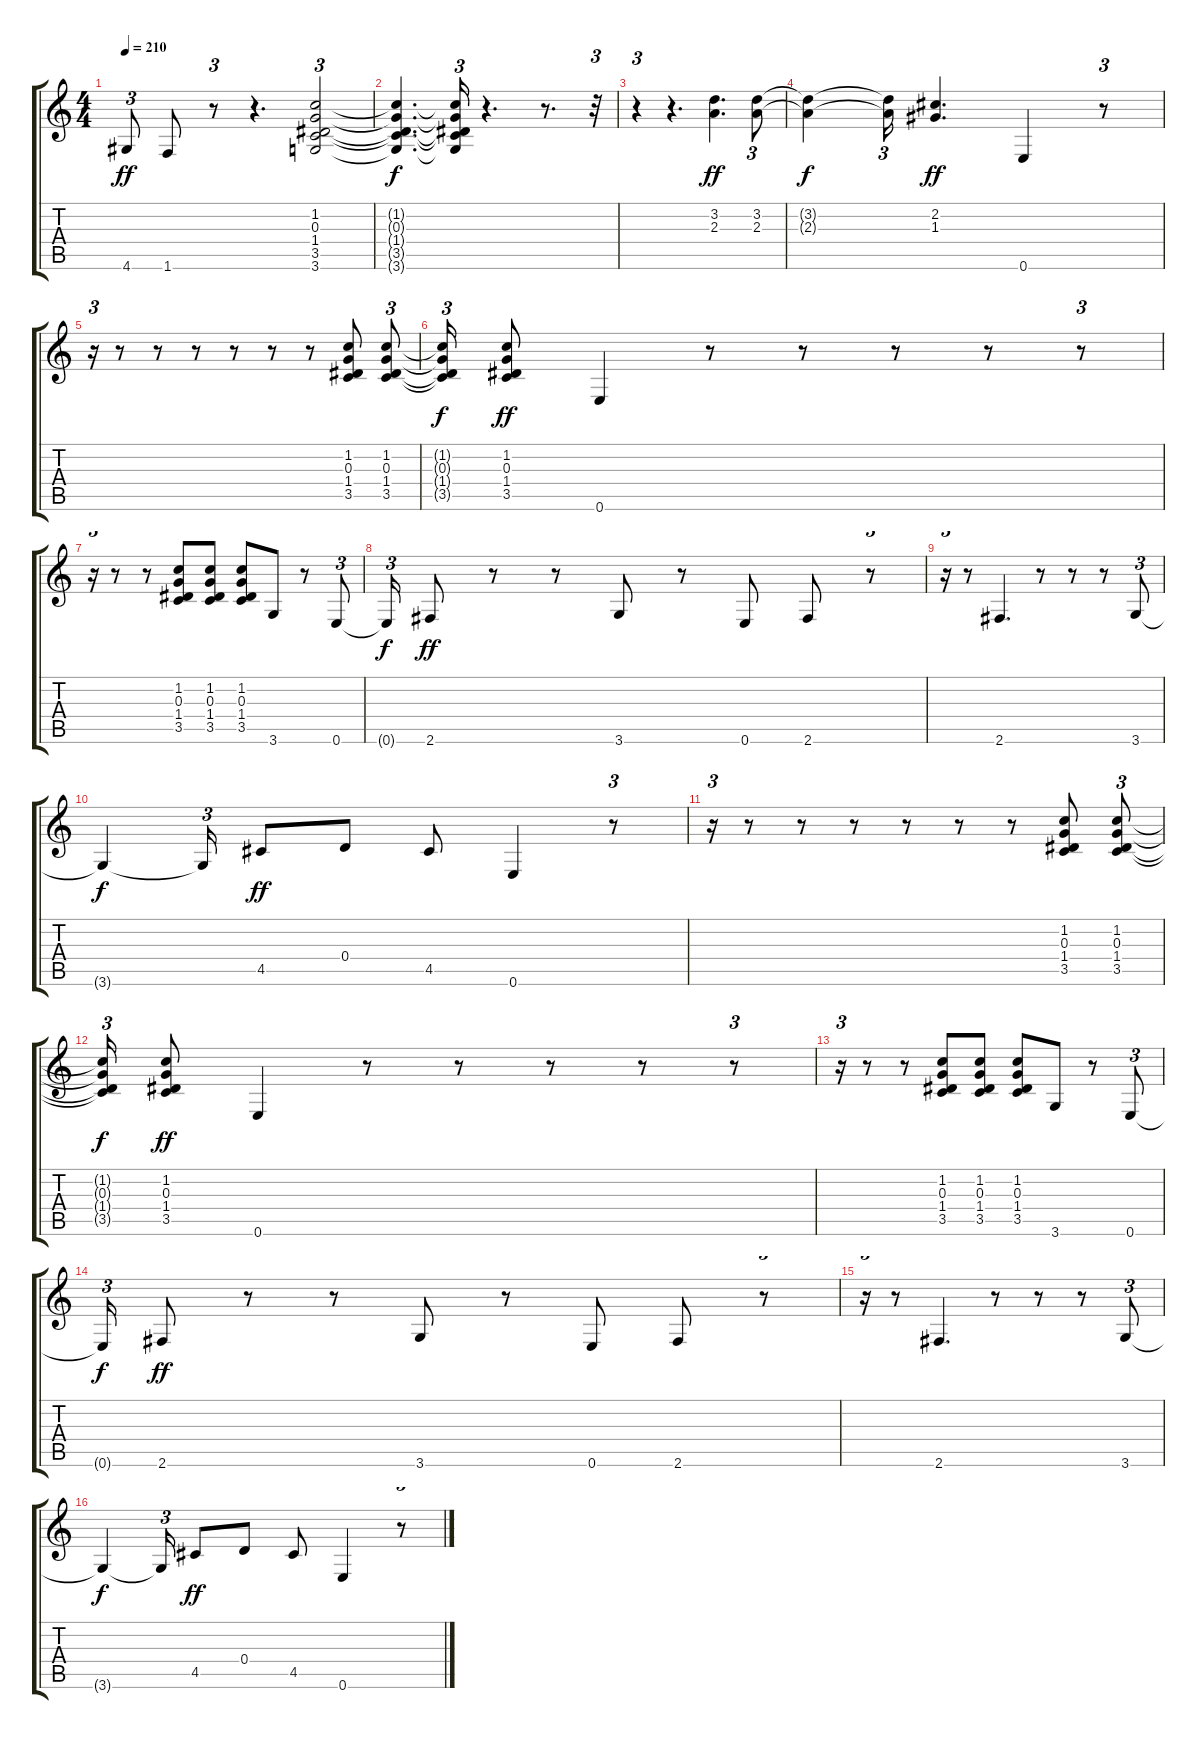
\track "" {instrument distortionguitar}
\staff {score tabs}
\tuning (E4 B3 G3 D3 A2 E2) {hide}
\ts (4 4)
\tempo 210
\clef g2
\ks c
4.6.8{tu (3 2) dy ff} 1.6.8 r.8{tu (3 2)} r.4{d} (1.2 0.3 1.4 3.5 3.6).2{tu (3 2)} |
(1.2{t} 0.3{t} 1.4{t} 3.5{t} 3.6{t}).4{d dy f} (1.2{t} 0.3{t} 1.4{t} 3.5{t} 3.6{t}).16{tu (3 2)} r.4{d} r.8{d} r.32{tu (3 2)} |
r.4{tu (3 2)} r.4{d} (3.2 2.3).4{d dy ff} (3.2 2.3).8{tu (3 2)} |
(3.2{t} 2.3{t}).4{dy f} (3.2{t} 2.3{t}).16{tu (3 2)} (2.2 1.3).4{d dy ff} 0.6.4 r.8{tu (3 2)} |
r.16{tu (3 2)} r.8 r.8 r.8 r.8 r.8 r.8 (1.2 0.3 1.4 3.5).8 (1.2 0.3 1.4 3.5).8{tu (3 2)} |
(1.2{t} 0.3{t} 1.4{t} 3.5{t}).16{tu (3 2) dy f} (1.2 0.3 1.4 3.5).8{dy ff} 0.6.4 r.8 r.8 r.8 r.8 r.8{tu (3 2)} |
r.16{tu (3 2)} r.8 r.8 (1.2 0.3 1.4 3.5).8 (1.2 0.3 1.4 3.5).8 (1.2 0.3 1.4 3.5).8 3.6.8 r.8 0.6.8{tu (3 2)} |
0.6{t}.16{tu (3 2) dy f} 2.6.8{dy ff} r.8 r.8 3.6.8 r.8 0.6.8 2.6.8 r.8{tu (3 2)} |
r.16{tu (3 2)} r.8 2.6.4{d} r.8 r.8 r.8 3.6.8{tu (3 2)} |
3.6{t}.4{dy f} 3.6{t}.16{tu (3 2)} 4.5.8{dy ff} 0.4.8 4.5.8 0.6.4 r.8{tu (3 2)} |
r.16{tu (3 2)} r.8 r.8 r.8 r.8 r.8 r.8 (1.2 0.3 1.4 3.5).8 (1.2 0.3 1.4 3.5).8{tu (3 2)} |
(1.2{t} 0.3{t} 1.4{t} 3.5{t}).16{tu (3 2) dy f} (1.2 0.3 1.4 3.5).8{dy ff} 0.6.4 r.8 r.8 r.8 r.8 r.8{tu (3 2)} |
r.16{tu (3 2)} r.8 r.8 (1.2 0.3 1.4 3.5).8 (1.2 0.3 1.4 3.5).8 (1.2 0.3 1.4 3.5).8 3.6.8 r.8 0.6.8{tu (3 2)} |
0.6{t}.16{tu (3 2) dy f} 2.6.8{dy ff} r.8 r.8 3.6.8 r.8 0.6.8 2.6.8 r.8{tu (3 2)} |
r.16{tu (3 2)} r.8 2.6.4{d} r.8 r.8 r.8 3.6.8{tu (3 2)} |
3.6{t}.4{dy f} 3.6{t}.16{tu (3 2)} 4.5.8{dy ff} 0.4.8 4.5.8 0.6.4 r.8{tu (3 2)}
